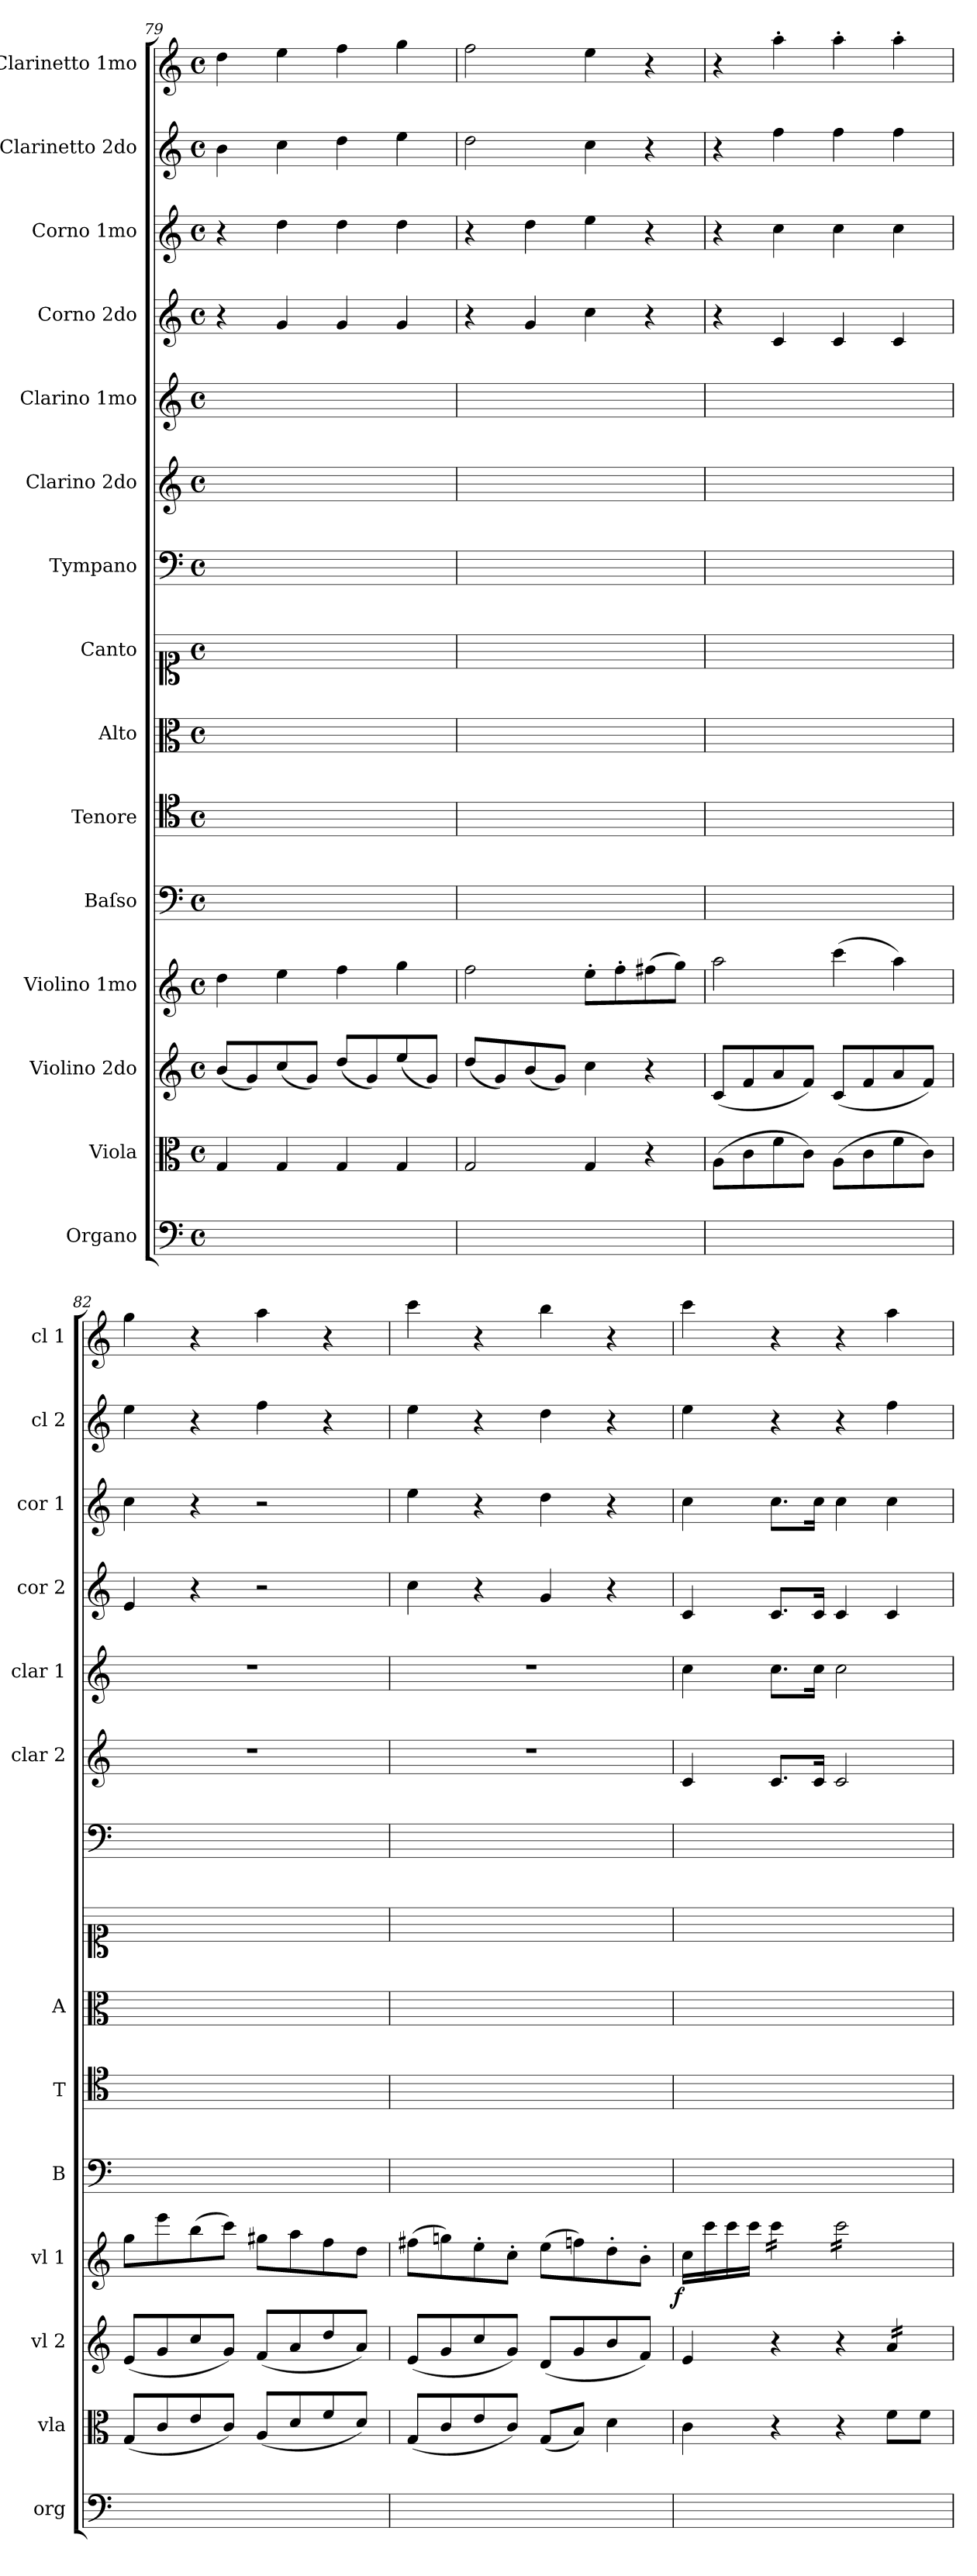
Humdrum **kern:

**kern	**kern	**dynam	**kern	**dynam	**kern	**dynam	**kern	**kern	**kern	**kern	**kern	**kern	**dynam	**kern	**dynam	**kern	**dynam	**kern	**dynam	**kern	**dynam	**kern	**dynam
*part15	*part14	*part14	*part13	*part13	*part12	*part12	*part11	*part10	*part9	*part8	*part7	*part6	*part6	*part5	*part5	*part4	*part4	*part3	*part3	*part2	*part2	*part1	*part1
*staff15	*staff14	*staff14	*staff13	*staff13	*staff12	*staff12	*staff11	*staff10	*staff9	*staff8	*staff7	*staff6	*staff6	*staff5	*staff5	*staff4	*staff4	*staff3	*staff3	*staff2	*staff2	*staff1	*staff1
*I"Organo	*I"Viola	*	*I"Violino 2do	*	*I"Violino 1mo	*	*I"Baſso	*I"Tenore	*I"Alto	*I"Canto	*I"Tympano	*I"Clarino 2do	*	*I"Clarino 1mo	*	*I"Corno 2do	*	*I"Corno 1mo	*	*I"Clarinetto 2do	*	*I"Clarinetto 1mo	*
*I'org	*I'vla	*	*I'vl 2	*	*I'vl 1	*	*I'B	*I'T	*I'A	*	*	*I'clar 2	*	*I'clar 1	*	*I'cor 2	*	*I'cor 1	*	*I'cl 2	*	*I'cl 1	*
*clefF4	*clefC3	*	*clefG2	*	*clefG2	*	*clefF4	*clefC4	*clefC3	*clefC1	*clefF4	*clefG2	*	*clefG2	*	*clefG2	*	*clefG2	*	*clefG2	*	*clefG2	*
*k[]	*k[]	*	*k[]	*	*k[]	*	*k[]	*k[]	*k[]	*k[]	*k[]	*k[]	*	*k[]	*	*k[]	*	*k[]	*	*k[]	*	*k[]	*
*C:	*C:	*	*C:	*	*C:	*	*C:	*C:	*C:	*C:	*C:	*C:	*	*C:	*	*C:	*	*C:	*	*C:	*	*C:	*
*M4/4	*M4/4	*	*M4/4	*	*M4/4	*	*M4/4	*M4/4	*M4/4	*M4/4	*M4/4	*M4/4	*	*M4/4	*	*M4/4	*	*M4/4	*	*M4/4	*	*M4/4	*
*met(c)	*met(c)	*	*met(c)	*	*met(c)	*	*met(c)	*met(c)	*met(c)	*met(c)	*met(c)	*met(c)	*	*met(c)	*	*met(c)	*	*met(c)	*	*met(c)	*	*met(c)	*
=79	=79	=79	=79	=79	=79	=79	=79	=79	=79	=79	=79	=79	=79	=79	=79	=79	=79	=79	=79	=79	=79	=79	=79
1ryy	4G/	.	(8b/L	.	4dd\	.	1ryy	1ryy	1ryy	1ryy	1ryy	1ryy	.	1ryy	.	4r	.	4r	.	4b\	.	4dd\	.
.	.	.	8g/)	.	.	.	.	.	.	.	.	.	.	.	.	.	.	.	.	.	.	.	.
.	4G/	.	(8cc/	.	4ee\	.	.	.	.	.	.	.	.	.	.	4g/	.	4dd\	.	4cc\	.	4ee\	.
.	.	.	8g/J)	.	.	.	.	.	.	.	.	.	.	.	.	.	.	.	.	.	.	.	.
.	4G/	.	(8dd/L	.	4ff\	.	.	.	.	.	.	.	.	.	.	4g/	.	4dd\	.	4dd\	.	4ff\	.
.	.	.	8g/)	.	.	.	.	.	.	.	.	.	.	.	.	.	.	.	.	.	.	.	.
.	4G/	.	(8ee/	.	4gg\	.	.	.	.	.	.	.	.	.	.	4g/	.	4dd\	.	4ee\	.	4gg\	.
.	.	.	8g/J)	.	.	.	.	.	.	.	.	.	.	.	.	.	.	.	.	.	.	.	.
=80	=80	=80	=80	=80	=80	=80	=80	=80	=80	=80	=80	=80	=80	=80	=80	=80	=80	=80	=80	=80	=80	=80	=80
1ryy	2G/	.	(8dd/L	.	2ff\	.	1ryy	1ryy	1ryy	1ryy	1ryy	1ryy	.	1ryy	.	4r	.	4r	.	2dd\	.	2ff\	.
.	.	.	8g/)	.	.	.	.	.	.	.	.	.	.	.	.	.	.	.	.	.	.	.	.
.	.	.	(8b/	.	.	.	.	.	.	.	.	.	.	.	.	4g/	.	4dd\	.	.	.	.	.
.	.	.	8g/J)	.	.	.	.	.	.	.	.	.	.	.	.	.	.	.	.	.	.	.	.
.	4G/	.	4cc\	.	8ee'\L	.	.	.	.	.	.	.	.	.	.	4cc\	.	4ee\	.	4cc\	.	4ee\	.
.	.	.	.	.	8ff'\	.	.	.	.	.	.	.	.	.	.	.	.	.	.	.	.	.	.
.	4r	.	4r	.	(8ff#X\	.	.	.	.	.	.	.	.	.	.	4r	.	4r	.	4r	.	4r	.
.	.	.	.	.	8gg\J)	.	.	.	.	.	.	.	.	.	.	.	.	.	.	.	.	.	.
=81	=81	=81	=81	=81	=81	=81	=81	=81	=81	=81	=81	=81	=81	=81	=81	=81	=81	=81	=81	=81	=81	=81	=81
1ryy	(8A\L	.	(8c/L	.	2aa\	.	1ryy	1ryy	1ryy	1ryy	1ryy	1ryy	.	1ryy	.	4r	.	4r	.	4r	.	4r	.
.	8c\	.	8f/	.	.	.	.	.	.	.	.	.	.	.	.	.	.	.	.	.	.	.	.
.	8f\	.	8a/	.	.	.	.	.	.	.	.	.	.	.	.	4c/	.	4cc\	.	4ff\	.	4aa'\	.
.	8c\J)	.	8f/J)	.	.	.	.	.	.	.	.	.	.	.	.	.	.	.	.	.	.	.	.
.	(8A\L	.	(8c/L	.	(4ccc\	.	.	.	.	.	.	.	.	.	.	4c/	.	4cc\	.	4ff\	.	4aa'\	.
.	8c\	.	8f/	.	.	.	.	.	.	.	.	.	.	.	.	.	.	.	.	.	.	.	.
.	8f\	.	8a/	.	4aa\)	.	.	.	.	.	.	.	.	.	.	4c/	.	4cc\	.	4ff\	.	4aa'\	.
.	8c\J)	.	8f/J)	.	.	.	.	.	.	.	.	.	.	.	.	.	.	.	.	.	.	.	.
=82	=82	=82	=82	=82	=82	=82	=82	=82	=82	=82	=82	=82	=82	=82	=82	=82	=82	=82	=82	=82	=82	=82	=82
1ryy	(8G/L	.	(8e/L	.	8gg\L	.	1ryy	1ryy	1ryy	1ryy	1ryy	1r	.	1r	.	4e/	.	4cc\	.	4ee\	.	4gg\	.
.	8c/	.	8g/	.	8eee\	.	.	.	.	.	.	.	.	.	.	.	.	.	.	.	.	.	.
.	8e/	.	8cc/	.	(8bb\	.	.	.	.	.	.	.	.	.	.	4r	.	4r	.	4r	.	4r	.
.	8c/J)	.	8g/J)	.	8ccc\J)	.	.	.	.	.	.	.	.	.	.	.	.	.	.	.	.	.	.
.	(8A/L	.	(8f/L	.	8gg#X\L	.	.	.	.	.	.	.	.	.	.	2r	.	2r	.	4ff\	.	4aa\	.
.	8d/	.	8a/	.	8aa\	.	.	.	.	.	.	.	.	.	.	.	.	.	.	.	.	.	.
.	8f/	.	8dd/	.	8ff\	.	.	.	.	.	.	.	.	.	.	.	.	.	.	4r	.	4r	.
.	8d/J)	.	8a/J)	.	8dd\J	.	.	.	.	.	.	.	.	.	.	.	.	.	.	.	.	.	.
=83	=83	=83	=83	=83	=83	=83	=83	=83	=83	=83	=83	=83	=83	=83	=83	=83	=83	=83	=83	=83	=83	=83	=83
1ryy	(8G/L	.	(8e/L	.	(8ff#X\L	.	1ryy	1ryy	1ryy	1ryy	1ryy	1r	.	1r	.	4cc\	.	4ee\	.	4ee\	.	4ccc\	.
.	8c/	.	8g/	.	8ggn\)	.	.	.	.	.	.	.	.	.	.	.	.	.	.	.	.	.	.
.	8e/	.	8cc/	.	8ee'\	.	.	.	.	.	.	.	.	.	.	4r	.	4r	.	4r	.	4r	.
.	8c/J)	.	8g/J)	.	8cc'\J	.	.	.	.	.	.	.	.	.	.	.	.	.	.	.	.	.	.
.	(8G/L	.	(8d/L	.	(8ee\L	.	.	.	.	.	.	.	.	.	.	4g/	.	4dd\	.	4dd\	.	4bb\	.
.	8B/J)	.	8g/	.	8ffn\)	.	.	.	.	.	.	.	.	.	.	.	.	.	.	.	.	.	.
.	4d\	.	8b/	.	8dd'\	.	.	.	.	.	.	.	.	.	.	4r	.	4r	.	4r	.	4r	.
.	.	.	8f/J)	.	8b'\J	.	.	.	.	.	.	.	.	.	.	.	.	.	.	.	.	.	.
=84	=84	=84	=84	=84	=84	=84	=84	=84	=84	=84	=84	=84	=84	=84	=84	=84	=84	=84	=84	=84	=84	=84	=84
!	!	!	!	!	!	!LO:DY:rj	!	!	!	!	!	!	!LO:DY:rj	!	!LO:DY:rj	!	!LO:DY:rj	!	!LO:DY:rj	!	!	!	!
1ryy	4c\	.	4e/	.	16cc\LL	f	1ryy	1ryy	1ryy	1ryy	1ryy	4c/	fr.	4cc\	fr	4c/	fr	4cc\	fr.	4ee\	.	4ccc\	.
.	.	.	.	.	16ccc\	.	.	.	.	.	.	.	.	.	.	.	.	.	.	.	.	.	.
.	.	.	.	.	16ccc\	.	.	.	.	.	.	.	.	.	.	.	.	.	.	.	.	.	.
.	.	.	.	.	16ccc\JJ	.	.	.	.	.	.	.	.	.	.	.	.	.	.	.	.	.	.
*	*	*	*	*	*tremolo	*	*	*	*	*	*	*	*	*	*	*	*	*	*	*	*	*	*
.	4r	.	4r	.	16ccc\LL	.	.	.	.	.	.	8.c/L	.	8.cc\L	.	8.c/L	.	8.cc\L	.	4r	.	4r	.
.	.	.	.	.	16ccc\	.	.	.	.	.	.	.	.	.	.	.	.	.	.	.	.	.	.
.	.	.	.	.	16ccc\	.	.	.	.	.	.	.	.	.	.	.	.	.	.	.	.	.	.
.	.	.	.	.	16ccc\JJ	.	.	.	.	.	.	16c/Jk	.	16cc\Jk	.	16c/Jk	.	16cc\Jk	.	.	.	.	.
!	!	!LO:DY:rj	!	!	!	!	!	!	!	!	!	!	!	!	!	!	!	!	!	!	!	!	!
.	4r	fr	4r	.	16ccc\LL	.	.	.	.	.	.	2c/	.	2cc\	.	4c/	.	4cc\	.	4r	.	4r	fr
.	.	.	.	.	16ccc\	.	.	.	.	.	.	.	.	.	.	.	.	.	.	.	.	.	.
.	.	.	.	.	16ccc\	.	.	.	.	.	.	.	.	.	.	.	.	.	.	.	.	.	.
.	.	.	.	.	16ccc\	.	.	.	.	.	.	.	.	.	.	.	.	.	.	.	.	.	.
!	!	!	!	!LO:DY:rj	!	!	!	!	!	!	!	!	!	!	!	!	!	!	!	!	!LO:DY:rj	!	!
*	*	*	*tremolo	*	*	*	*	*	*	*	*	*	*	*	*	*	*	*	*	*	*	*	*
.	8f\L	.	16a/LL	fr.	16ccc\	.	.	.	.	.	.	.	.	.	.	4c/	.	4cc\	.	4ff\	fr	4aa\	.
.	.	.	16a/	.	16ccc\	.	.	.	.	.	.	.	.	.	.	.	.	.	.	.	.	.	.
.	8f\J	.	16a/	.	16ccc\	.	.	.	.	.	.	.	.	.	.	.	.	.	.	.	.	.	.
.	.	.	16a/JJ	.	16ccc\JJ	.	.	.	.	.	.	.	.	.	.	.	.	.	.	.	.	.	.
*	*	*	*	*	*Xtremolo	*	*	*	*	*	*	*	*	*	*	*	*	*	*	*	*	*	*
*	*	*	*Xtremolo	*	*	*	*	*	*	*	*	*	*	*	*	*	*	*	*	*	*	*	*
=	=	=	=	=	=	=	=	=	=	=	=	=	=	=	=	=	=	=	=	=	=	=	=
*-	*-	*-	*-	*-	*-	*-	*-	*-	*-	*-	*-	*-	*-	*-	*-	*-	*-	*-	*-	*-	*-	*-	*-
